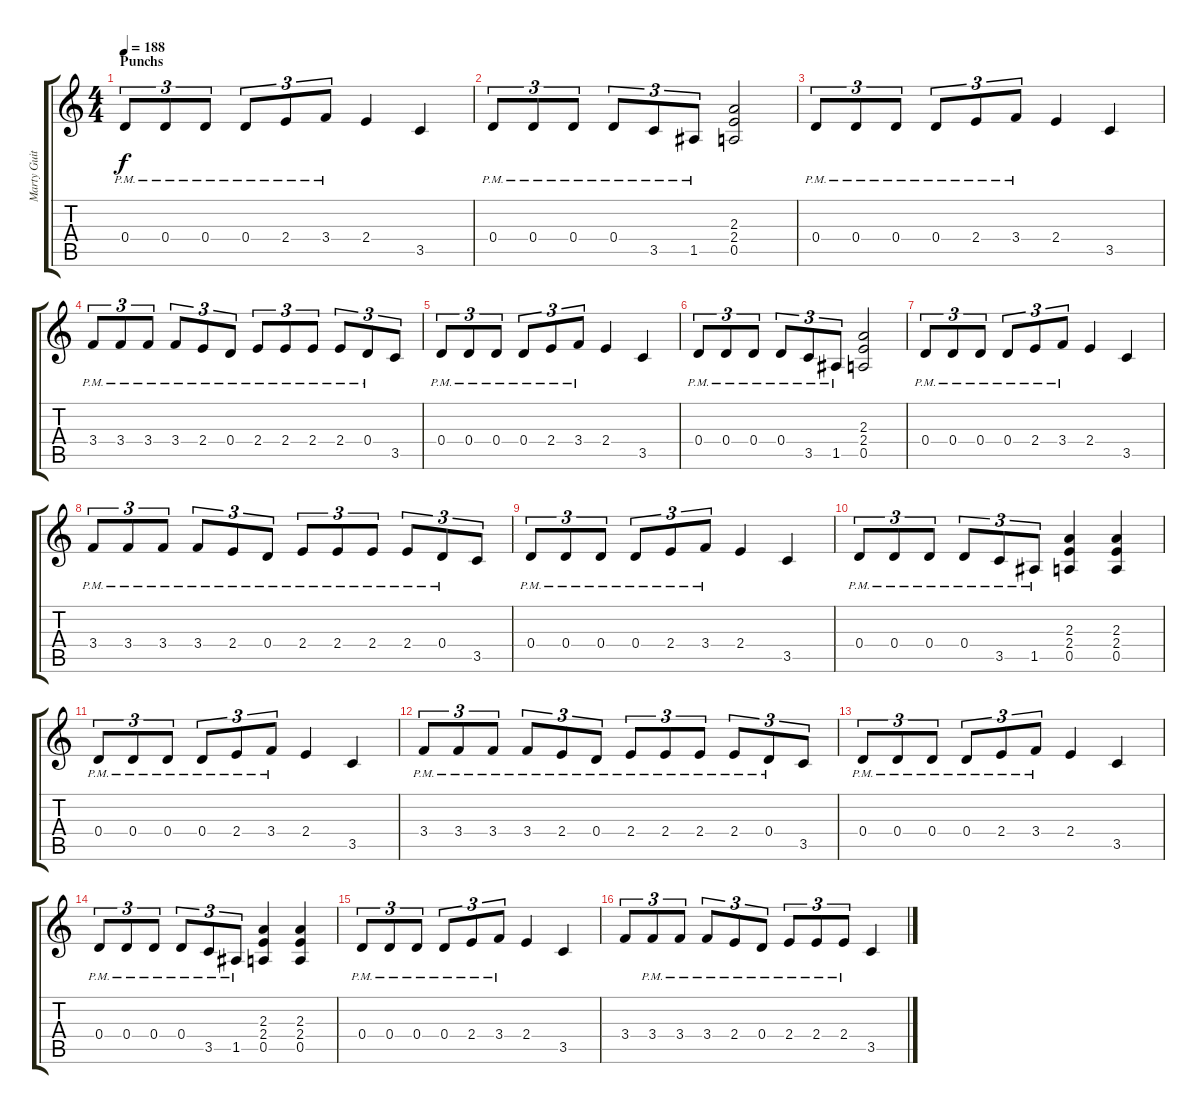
\track ("Marty Guitar" "Marty Guit") {instrument overdrivenguitar}
\staff {score tabs}
\tuning (E4 B3 G3 D3 A2 E2) {hide}
\ts (4 4)
\section ("" "Punchs")
\tempo 188
\clef g2
\ks c
0.4{pm}.8{tu (3 2) dy f} 0.4{pm}.8{tu (3 2)} 0.4{pm}.8{tu (3 2)} 0.4{pm}.8{tu (3 2)} 2.4{pm}.8{tu (3 2)} 3.4{pm}.8{tu (3 2)} 2.4.4 3.5.4 |
0.4{pm}.8{tu (3 2)} 0.4{pm}.8{tu (3 2)} 0.4{pm}.8{tu (3 2)} 0.4{pm}.8{tu (3 2)} 3.5{pm}.8{tu (3 2)} 1.5{pm}.8{tu (3 2)} (2.3 2.4 0.5).2 |
0.4{pm}.8{tu (3 2)} 0.4{pm}.8{tu (3 2)} 0.4{pm}.8{tu (3 2)} 0.4{pm}.8{tu (3 2)} 2.4{pm}.8{tu (3 2)} 3.4{pm}.8{tu (3 2)} 2.4.4 3.5.4 |
3.4{pm}.8{tu (3 2)} 3.4{pm}.8{tu (3 2)} 3.4{pm}.8{tu (3 2)} 3.4{pm}.8{tu (3 2)} 2.4{pm}.8{tu (3 2)} 0.4{pm}.8{tu (3 2)} 2.4{pm}.8{tu (3 2)} 2.4{pm}.8{tu (3 2)} 2.4{pm}.8{tu (3 2)} 2.4{pm}.8{tu (3 2)} 0.4{pm}.8{tu (3 2)} 3.5.8{tu (3 2)} |
0.4{pm}.8{tu (3 2)} 0.4{pm}.8{tu (3 2)} 0.4{pm}.8{tu (3 2)} 0.4{pm}.8{tu (3 2)} 2.4{pm}.8{tu (3 2)} 3.4{pm}.8{tu (3 2)} 2.4.4 3.5.4 |
0.4{pm}.8{tu (3 2)} 0.4{pm}.8{tu (3 2)} 0.4{pm}.8{tu (3 2)} 0.4{pm}.8{tu (3 2)} 3.5{pm}.8{tu (3 2)} 1.5{pm}.8{tu (3 2)} (2.3 2.4 0.5).2 |
0.4{pm}.8{tu (3 2)} 0.4{pm}.8{tu (3 2)} 0.4{pm}.8{tu (3 2)} 0.4{pm}.8{tu (3 2)} 2.4{pm}.8{tu (3 2)} 3.4{pm}.8{tu (3 2)} 2.4.4 3.5.4 |
3.4{pm}.8{tu (3 2)} 3.4{pm}.8{tu (3 2)} 3.4{pm}.8{tu (3 2)} 3.4{pm}.8{tu (3 2)} 2.4{pm}.8{tu (3 2)} 0.4{pm}.8{tu (3 2)} 2.4{pm}.8{tu (3 2)} 2.4{pm}.8{tu (3 2)} 2.4{pm}.8{tu (3 2)} 2.4{pm}.8{tu (3 2)} 0.4{pm}.8{tu (3 2)} 3.5.8{tu (3 2)} |
0.4{pm}.8{tu (3 2)} 0.4{pm}.8{tu (3 2)} 0.4{pm}.8{tu (3 2)} 0.4{pm}.8{tu (3 2)} 2.4{pm}.8{tu (3 2)} 3.4{pm}.8{tu (3 2)} 2.4.4 3.5.4 |
0.4{pm}.8{tu (3 2)} 0.4{pm}.8{tu (3 2)} 0.4{pm}.8{tu (3 2)} 0.4{pm}.8{tu (3 2)} 3.5{pm}.8{tu (3 2)} 1.5{pm}.8{tu (3 2)} (2.3 2.4 0.5).4 (2.3 2.4 0.5).4 |
0.4{pm}.8{tu (3 2)} 0.4{pm}.8{tu (3 2)} 0.4{pm}.8{tu (3 2)} 0.4{pm}.8{tu (3 2)} 2.4{pm}.8{tu (3 2)} 3.4{pm}.8{tu (3 2)} 2.4.4 3.5.4 |
3.4{pm}.8{tu (3 2)} 3.4{pm}.8{tu (3 2)} 3.4{pm}.8{tu (3 2)} 3.4{pm}.8{tu (3 2)} 2.4{pm}.8{tu (3 2)} 0.4{pm}.8{tu (3 2)} 2.4{pm}.8{tu (3 2)} 2.4{pm}.8{tu (3 2)} 2.4{pm}.8{tu (3 2)} 2.4{pm}.8{tu (3 2)} 0.4{pm}.8{tu (3 2)} 3.5.8{tu (3 2)} |
0.4{pm}.8{tu (3 2)} 0.4{pm}.8{tu (3 2)} 0.4{pm}.8{tu (3 2)} 0.4{pm}.8{tu (3 2)} 2.4{pm}.8{tu (3 2)} 3.4{pm}.8{tu (3 2)} 2.4.4 3.5.4 |
0.4{pm}.8{tu (3 2)} 0.4{pm}.8{tu (3 2)} 0.4{pm}.8{tu (3 2)} 0.4{pm}.8{tu (3 2)} 3.5{pm}.8{tu (3 2)} 1.5{pm}.8{tu (3 2)} (2.3 2.4 0.5).4 (2.3 2.4 0.5).4 |
0.4{pm}.8{tu (3 2)} 0.4{pm}.8{tu (3 2)} 0.4{pm}.8{tu (3 2)} 0.4{pm}.8{tu (3 2)} 2.4{pm}.8{tu (3 2)} 3.4{pm}.8{tu (3 2)} 2.4.4 3.5.4 |
3.4.8{tu (3 2)} 3.4{pm}.8{tu (3 2)} 3.4{pm}.8{tu (3 2)} 3.4{pm}.8{tu (3 2)} 2.4{pm}.8{tu (3 2)} 0.4{pm}.8{tu (3 2)} 2.4{pm}.8{tu (3 2)} 2.4{pm}.8{tu (3 2)} 2.4{pm}.8{tu (3 2)} 3.5.4
